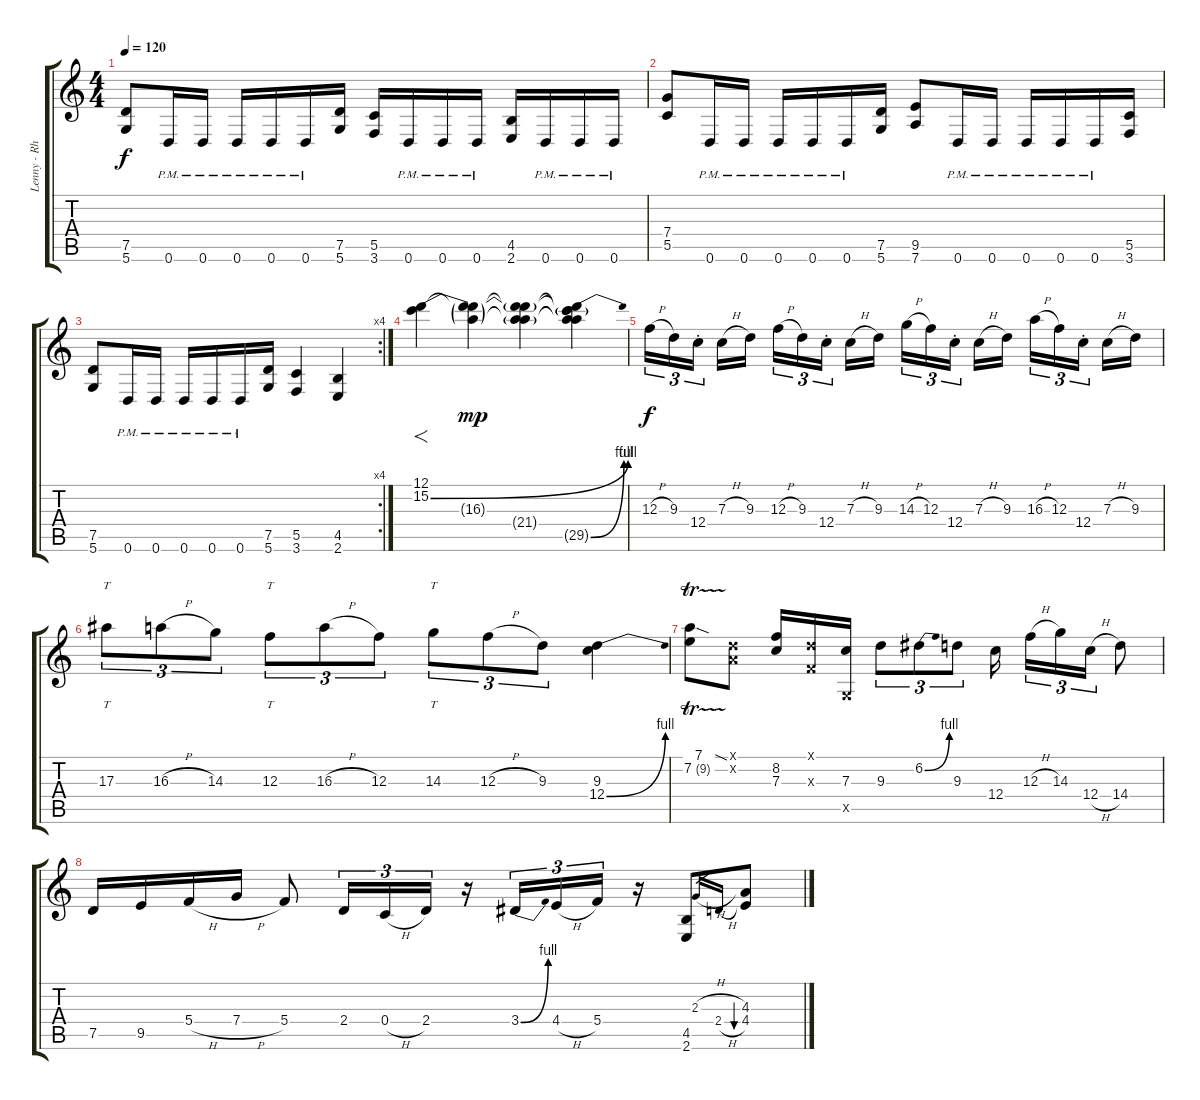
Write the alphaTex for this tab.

\track ("Lenny - Rhytm/Lead" "Lenny - Rh") {instrument distortionguitar}
\staff {score tabs}
\tuning (D4 A3 F3 C3 G2 D2) {hide}
\ts (4 4)
\tempo 120
\clef g2
\ks c
(7.5 5.6).8{dy f} 0.6{pm}.16 0.6{pm}.16 0.6{pm}.16 0.6{pm}.16 0.6{pm}.16 (7.5 5.6).16 (5.5 3.6).16 0.6{pm}.16 0.6{pm}.16 0.6{pm}.16 (4.5 2.6).16 0.6{pm}.16 0.6{pm}.16 0.6{pm}.16 |
(7.4 5.5).8 0.6{pm}.16 0.6{pm}.16 0.6{pm}.16 0.6{pm}.16 0.6{pm}.16 (7.5 5.6).16 (9.5 7.6).8 0.6{pm}.16 0.6{pm}.16 0.6{pm}.16 0.6{pm}.16 0.6{pm}.16 (5.5 3.6).16 |
\rc 4
(7.5 5.6).8 0.6{pm}.16 0.6{pm}.16 0.6{pm}.16 0.6{pm}.16 0.6{pm}.16 (7.5 5.6).16 (5.5 3.6).4 (4.5 2.6).4 |
(12.1 15.2{be (bend 0 0 60 4)}).4{f} (12.1{t} 15.2{t} 16.3{g}).4{dy mp} (12.1{t} 15.2{t} 16.3{t} 21.4{g}).4 (12.1{t} 15.2{t} 16.3{t} 21.4{t} 29.5{be (bend 0 0 60 4) g}).4 |
12.3{h}.16{tu (3 2) dy f} 9.3.16{tu (3 2)} 12.4{st}.16{tu (3 2)} 7.3{h}.16 9.3.16 12.3{h}.16{tu (3 2)} 9.3.16{tu (3 2)} 12.4{st}.16{tu (3 2)} 7.3{h}.16 9.3.16 14.3{h}.16{tu (3 2)} 12.3.16{tu (3 2)} 12.4{st}.16{tu (3 2)} 7.3{h}.16 9.3.16 16.3{h}.16{tu (3 2)} 12.3.16{tu (3 2)} 12.4{st}.16{tu (3 2)} 7.3{h}.16 9.3.16 |
17.3.8{tt tu (3 2)} 16.3{h}.8{tu (3 2)} 14.3.8{tu (3 2)} 12.3.8{tt tu (3 2)} 16.3{h}.8{tu (3 2)} 12.3.8{tu (3 2)} 14.3.8{tt tu (3 2)} 12.3{h}.8{tu (3 2)} 9.3.8{tu (3 2)} (9.3 12.4{be (bend 0 0 60 4)}).4 |
(7.1{sod} 7.2{tr (9 16)}).8 (0.1{x} 0.2{x}).8 (8.2 7.3).16 (0.1{x} 0.3{x}).16 (7.3 0.5{x}).16 9.3.8{tu (3 2)} 6.2{be (bend 0 0 60 4)}.8{tu (3 2)} 9.3.8{tu (3 2)} 12.4.16 12.3{h}.16{tu (3 2)} 14.3.16{tu (3 2)} 12.4{h}.16{tu (3 2)} 14.4.8 |
7.5.16 9.5.16 5.4{h}.16 7.4{h}.16 5.4.8 2.4.16{tu (3 2)} 0.4{h}.16{tu (3 2)} 2.4.16{tu (3 2)} r.16 3.4{be (bend 0 0 60 4)}.16{tu (3 2)} 4.4{h}.16{tu (3 2)} 5.4.16{tu (3 2)} r.16 (4.5 2.6).8 2.3{h}.16{gr} 2.4{h}.16{gr} (4.3 4.4).8{bu 120}
